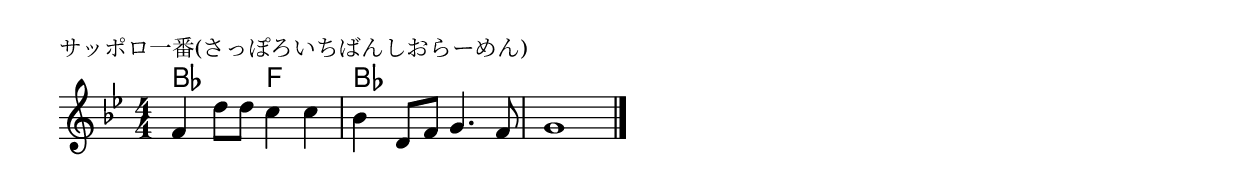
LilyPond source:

\version "2.18.2"

% サッポロ一番(さっぽろいちばんしおらーめん

\header {
piece = "サッポロ一番(さっぽろいちばんしおらーめん)"
}

melody =
\relative c' {
\key bes \major
\time 4/4
\set Score.tempoHideNote = ##t
\tempo 4=120
\numericTimeSignature
%
f4 d'8 d c4 c |
bes4 d,8 f g4. f8 |
g1 |

\bar "|."
}
\score {
<<
\chords {
\set noChordSymbol = ""
\set chordChanges=##t
%%
bes4 bes f f bes



}
\new Staff {\melody}
>>
\layout {
line-width = #190
indent = 0\mm
}
\midi {}
}